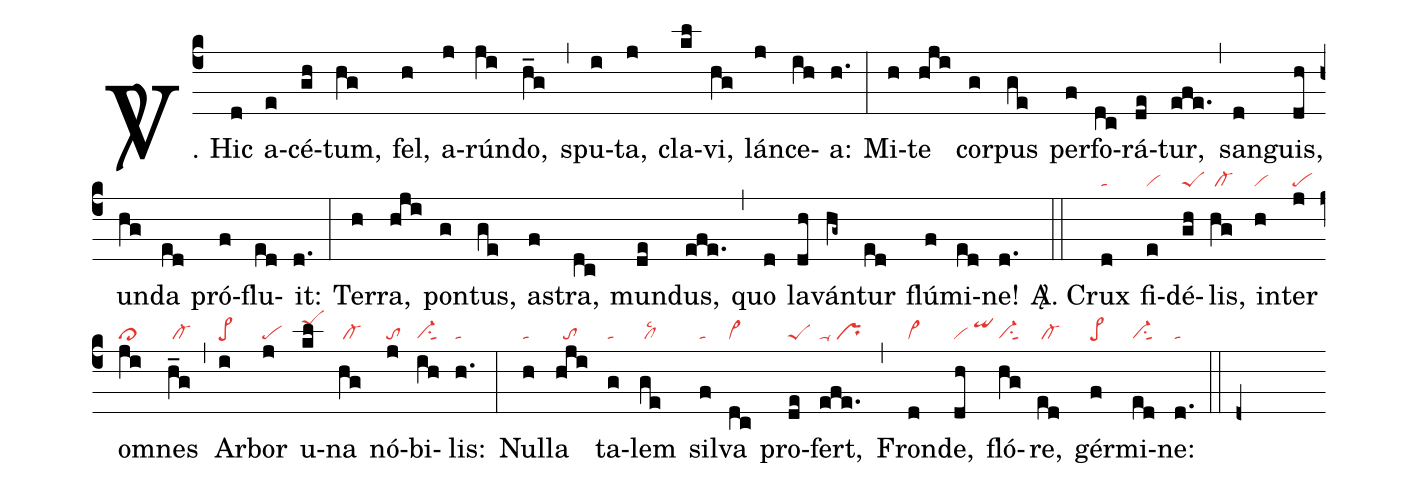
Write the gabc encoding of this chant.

nabc-lines:1;
%%
(c4)<sp>V/</sp>. Hic(d) a(e)cé(gh)tum,(hg) fel,(h) a(j)rún(ji)do,(h_g) (,)
spu(i)ta,(j) cla(kl)vi,(hg) lán(j)ce(ih)a:(h.) (:)
Mi(h)te(hji) cor(g)pus(ge) per(f)fo(dc)rá(de)tur,(efe.) (,)
san(d)guis,(dh) un(hg)da(ed) pró(f)flu(ed)it:(d.) (:)
Ter(h)ra,(hji) pon(g)tus,(ge) a(f)stra,(dc) mun(de)dus,(efe.) (,)
quo(d) la(dh)ván(hg~)tur(ed) flú(f)mi(ed)ne!(d.) (::)

<sp>A/</sp>. Crux(d|ta) fi(e|vi)dé(gh|peS)lis,(hg|/cl-) in(h|vi)ter(j|pe) o(ji|cl>)mnes(h_g|/cl-) (,)
Ar(i|pe>)bor(j|pe) u(kl|peShk)na(hg|/cl-) nó(j|to)bi(ih|vi-su1sut1)lis:(h.|ta) (:)
Nul(h|ta)la(hji|//to) ta(g|ta)lem(ge|/cllsc2) sil(f|ta)va(dc|cl~) pro(de|peS)fert,(efe.|ta-/pr) (,)
Fron(d|vi>)de,(dh|vi/qihj) fló(hg|vi-su1sut1)re,(ed|/cl-) gér(f|pe>)mi(ed|vi-su1sut1)ne:(d.|ta) (::d+)
